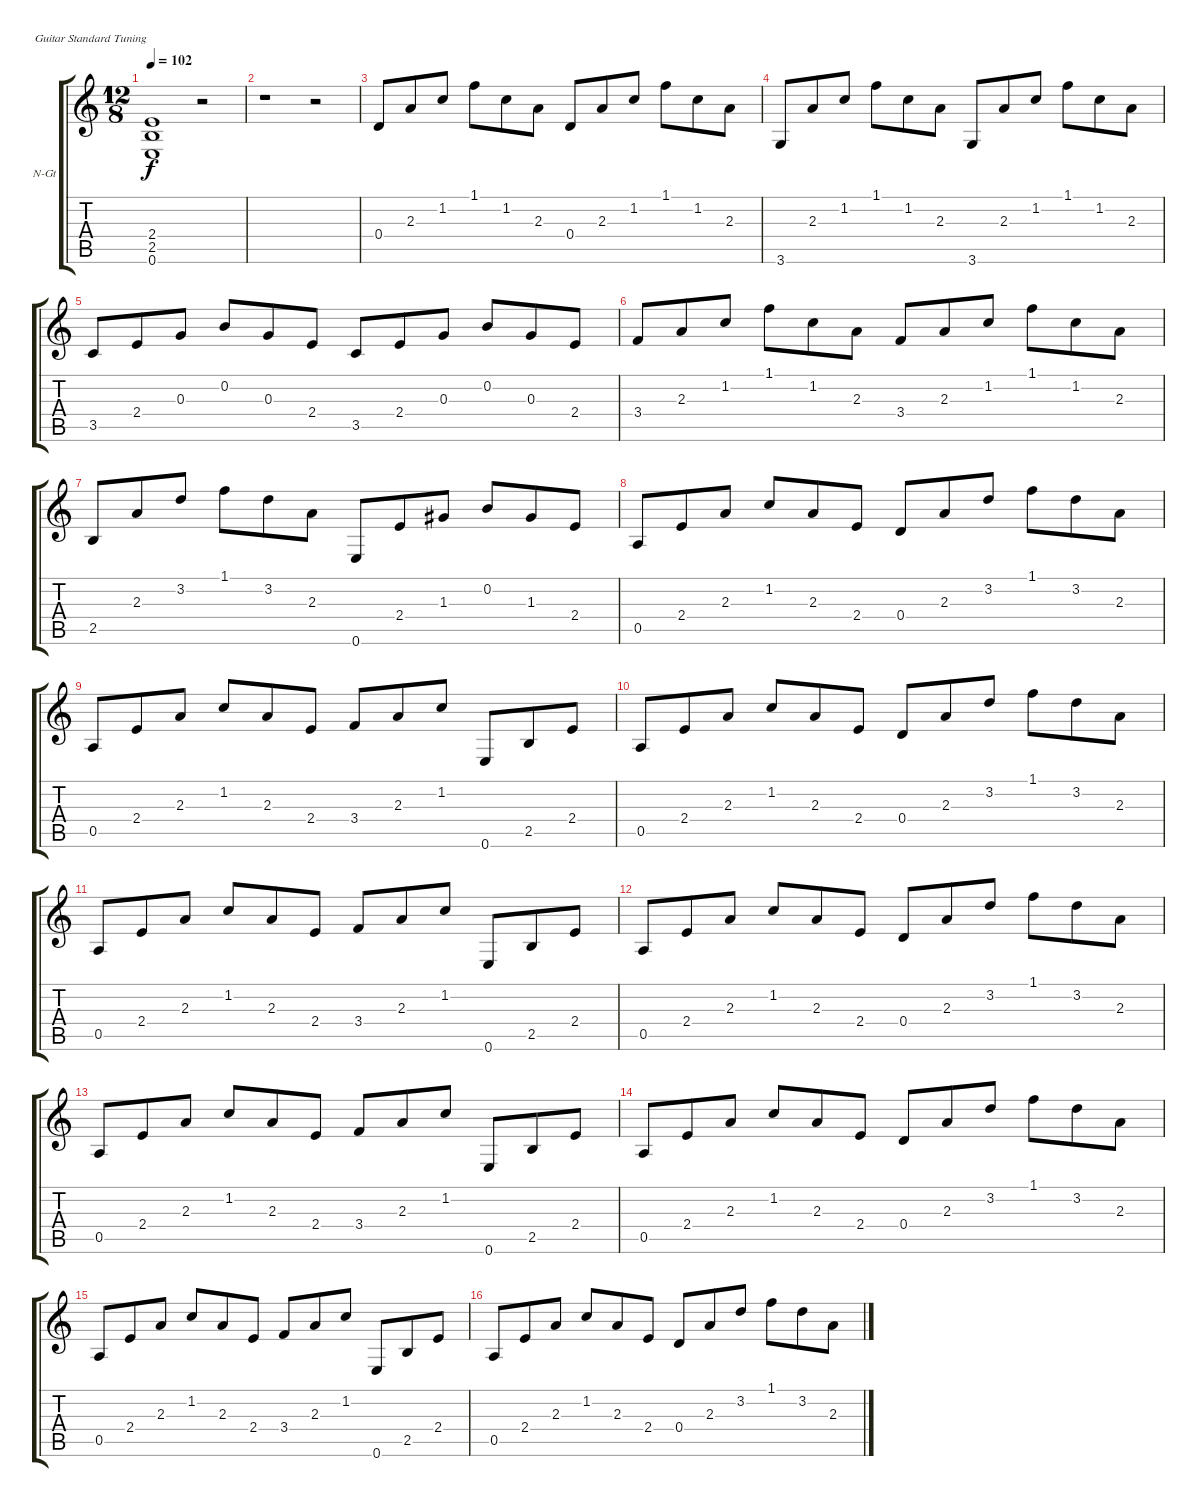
\bracketExtendMode groupsimilarinstruments
\firstSystemTrackNameOrientation horizontal
\otherSystemsTrackNameOrientation horizontal
\track ("Fingerpicking guitar" "N-Gt") {instrument acousticguitarnylon}
\staff {score tabs}
\tuning (E4 B3 G3 D3 A2 E2)
\ts (12 8)
\tempo 102
\clef g2
\ks c
(2.4 2.5 0.6).1{dy f} r.2 |
r.1 r.2 |
0.4.8 2.3.8 1.2.8 1.1.8 1.2.8 2.3.8 0.4.8 2.3.8 1.2.8 1.1.8 1.2.8 2.3.8 |
3.6.8 2.3.8 1.2.8 1.1.8 1.2.8 2.3.8 3.6.8 2.3.8 1.2.8 1.1.8 1.2.8 2.3.8 |
3.5.8 2.4.8 0.3.8 0.2.8 0.3.8 2.4.8 3.5.8 2.4.8 0.3.8 0.2.8 0.3.8 2.4.8 |
3.4.8 2.3.8 1.2.8 1.1.8 1.2.8 2.3.8 3.4.8 2.3.8 1.2.8 1.1.8 1.2.8 2.3.8 |
2.5.8 2.3.8 3.2.8 1.1.8 3.2.8 2.3.8 0.6.8 2.4.8 1.3.8 0.2.8 1.3.8 2.4.8 |
0.5.8 2.4.8 2.3.8 1.2.8 2.3.8 2.4.8 0.4.8 2.3.8 3.2.8 1.1.8 3.2.8 2.3.8 |
0.5.8 2.4.8 2.3.8 1.2.8 2.3.8 2.4.8 3.4.8 2.3.8 1.2.8 0.6.8 2.5.8 2.4.8 |
0.5.8 2.4.8 2.3.8 1.2.8 2.3.8 2.4.8 0.4.8 2.3.8 3.2.8 1.1.8 3.2.8 2.3.8 |
0.5.8 2.4.8 2.3.8 1.2.8 2.3.8 2.4.8 3.4.8 2.3.8 1.2.8 0.6.8 2.5.8 2.4.8 |
0.5.8 2.4.8 2.3.8 1.2.8 2.3.8 2.4.8 0.4.8 2.3.8 3.2.8 1.1.8 3.2.8 2.3.8 |
0.5.8 2.4.8 2.3.8 1.2.8 2.3.8 2.4.8 3.4.8 2.3.8 1.2.8 0.6.8 2.5.8 2.4.8 |
0.5.8 2.4.8 2.3.8 1.2.8 2.3.8 2.4.8 0.4.8 2.3.8 3.2.8 1.1.8 3.2.8 2.3.8 |
0.5.8 2.4.8 2.3.8 1.2.8 2.3.8 2.4.8 3.4.8 2.3.8 1.2.8 0.6.8 2.5.8 2.4.8 |
0.5.8 2.4.8 2.3.8 1.2.8 2.3.8 2.4.8 0.4.8 2.3.8 3.2.8 1.1.8 3.2.8 2.3.8
